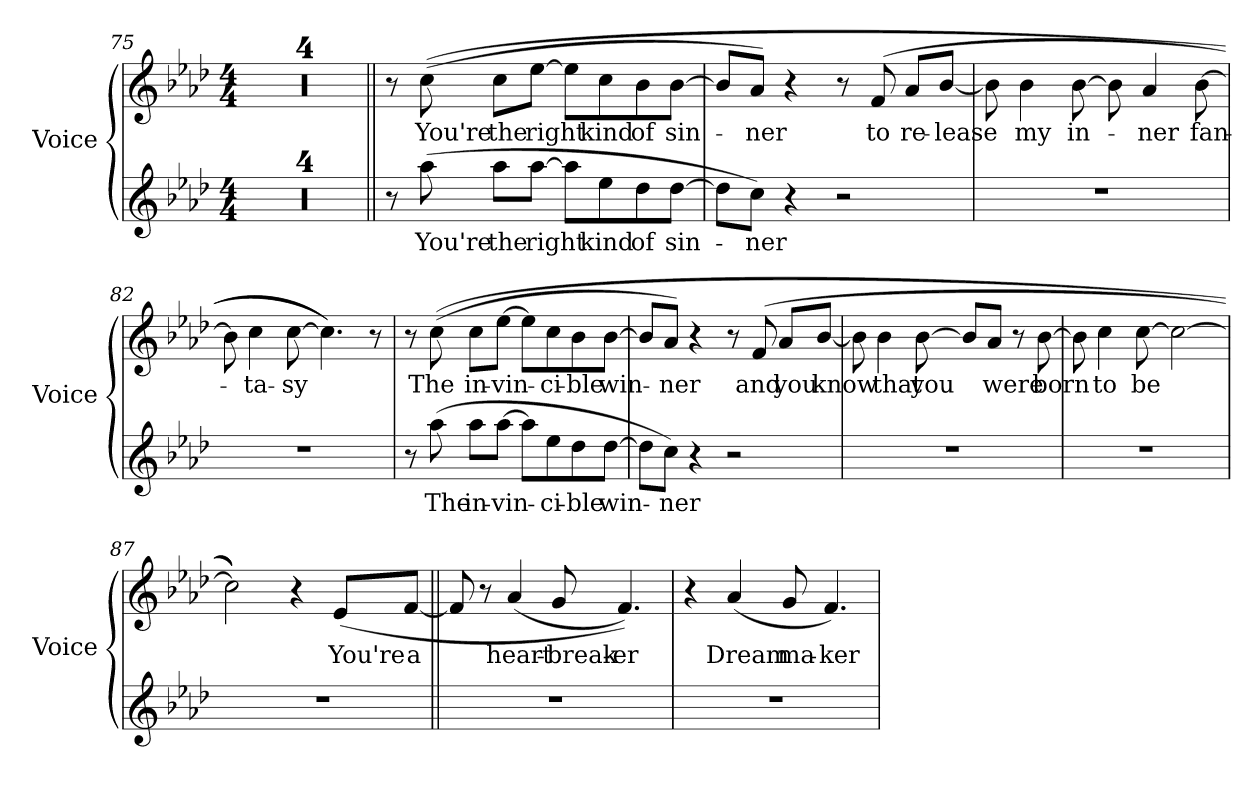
**kern	**text	**kern	**text
*part2	*part2	*part1	*part1
*staff2	*staff2	*staff1	*staff1
*I"Voice	*	*I"Voice	*
*I'Voice	*	*I'Voice	*
*clefG2	*	*clefG2	*
*k[b-e-a-d-]	*	*k[b-e-a-d-]	*
*f:	*	*f:	*
*M4/4	*	*M4/4	*
=75	=75	=75	=75
1r	.	1r	.
=76	=76	=76	=76
1r	.	1r	.
=77	=77	=77	=77
1r	.	1r	.
=78	=78	=78	=78
1r	.	1r	.
=79||	=79||	=79||	=79||
8r	.	8r	.
!	!LO:LY:b:color=#000000	!	!
!	!	!	!LO:LY:b:color=#000000
(8aa-i\	You're	((8cci\	You're
!	!LO:LY:b:color=#000000	!	!
!	!	!	!LO:LY:b:color=#000000
8aa-i\L	the	8cci\L	the
!	!LO:LY:b:color=#000000	!	!
!	!	!	!LO:LY:b:color=#000000
[8aa-i\J	right	[8ee-i\J	right
8aa-i\L]	.	8ee-i\L]	.
!	!LO:LY:b:color=#000000	!	!
!	!	!	!LO:LY:b:color=#000000
8ee-i\	kind	8cci\	kind
!	!LO:LY:b:color=#000000	!	!
!	!	!	!LO:LY:b:color=#000000
8dd-i\	of	8b-i\	of
!	!LO:LY:b:color=#000000	!	!
!	!	!	!LO:LY:b:color=#000000
[8dd-i\J	sin-	[8b-i\J	sin-
!!LO:LB:g=z
=80	=80	=80	=80
8dd-i\L]	.	8b-i/L]	.
!	!LO:LY:b:color=#000000	!	!
!	!	!	!LO:LY:b:color=#000000
8cci\J)	-ner	8a-i/J)	-ner
4r	.	4r	.
2r	.	8r	.
!	!	!	!LO:LY:b:color=#000000
.	.	(8fi/	to
!	!	!	!LO:LY:b:color=#000000
.	.	8a-i/L	re-
!	!	!	!LO:LY:b:color=#000000
.	.	[8b-i/J	-lease
=81	=81	=81	=81
1r	.	8b-i\]	.
!	!	!	!LO:LY:b:color=#000000
.	.	4b-i\	my
!	!	!	!LO:LY:b:color=#000000
.	.	[8b-i\	in-
.	.	8b-i\]	.
!	!	!	!LO:LY:b:color=#000000
.	.	4a-i/	-ner
!	!	!	!LO:LY:b:color=#000000
.	.	[8b-i\	fan-
=82	=82	=82	=82
1r	.	8b-i\]	.
!	!	!	!LO:LY:b:color=#000000
.	.	4cci\	-ta-
!	!	!	!LO:LY:b:color=#000000
.	.	[8cci\	-sy
.	.	4.cci\]))	.
.	.	8r	.
=83	=83	=83	=83
8r	.	8r	.
!	!LO:LY:b:color=#000000	!	!
!	!	!	!LO:LY:b:color=#000000
(8aa-i\	The	((8cci\	The
!	!LO:LY:b:color=#000000	!	!
!	!	!	!LO:LY:b:color=#000000
8aa-i\L	in-	8cci\L	in-
!	!LO:LY:b:color=#000000	!	!
!	!	!	!LO:LY:b:color=#000000
[8aa-i\J	-vin-	[8ee-i\J	-vin-
8aa-i\L]	.	8ee-i\L]	.
!	!LO:LY:b:color=#000000	!	!
!	!	!	!LO:LY:b:color=#000000
8ee-i\	-ci-	8cci\	-ci-
!	!LO:LY:b:color=#000000	!	!
!	!	!	!LO:LY:b:color=#000000
8dd-i\	-ble	8b-i\	-ble
!	!LO:LY:b:color=#000000	!	!
!	!	!	!LO:LY:b:color=#000000
[8dd-i\J	win-	[8b-i\J	win-
!!LO:LB:g=z
=84	=84	=84	=84
8dd-i\L]	.	8b-i/L]	.
!	!LO:LY:b:color=#000000	!	!
!	!	!	!LO:LY:b:color=#000000
8cci\J)	-ner	8a-i/J)	-ner
4r	.	4r	.
2r	.	8r	.
!	!	!	!LO:LY:b:color=#000000
.	.	(8fi/	and
!	!	!	!LO:LY:b:color=#000000
.	.	8a-i/L	you
!	!	!	!LO:LY:b:color=#000000
.	.	[8b-i/J	know
=85	=85	=85	=85
1r	.	8b-i\]	.
!	!	!	!LO:LY:b:color=#000000
.	.	4b-i\	that
!	!	!	!LO:LY:b:color=#000000
.	.	[8b-i\	you
.	.	8b-i/L]	.
!	!	!	!LO:LY:b:color=#000000
.	.	8a-i/J	were
.	.	8r	.
!	!	!	!LO:LY:b:color=#000000
.	.	[8b-i\	born
=86	=86	=86	=86
1r	.	8b-i\]	.
!	!	!	!LO:LY:b:color=#000000
.	.	4cci\	to
!	!	!	!LO:LY:b:color=#000000
.	.	[8cci\	be
.	.	2cci\_	.
=87	=87	=87	=87
1r	.	2cci\]))	.
.	.	4r	.
!	!	!	!LO:LY:b:color=#000000
.	.	(8e-i/L	You're
!	!	!	!LO:LY:b:color=#000000
.	.	[8fi/J	a
!!LO:PB:g=z
=88||	=88||	=88||	=88||
1r	.	8fi/]	.
.	.	8r	.
!	!	!	!LO:LY:b:color=#000000
.	.	(4a-i/	heart-
!	!	!	!LO:LY:b:color=#000000
.	.	8gi/	-break-
!	!	!	!LO:LY:b:color=#000000
.	.	4.fi/))	-er
=89	=89	=89	=89
1r	.	4r	.
!	!	!	!LO:LY:b:color=#000000
.	.	(4a-i/	Dream
!	!	!	!LO:LY:b:color=#000000
.	.	8gi/	ma-
!	!	!	!LO:LY:b:color=#000000
.	.	4.fi/)	-ker
=	=	=	=
*-	*-	*-	*-
